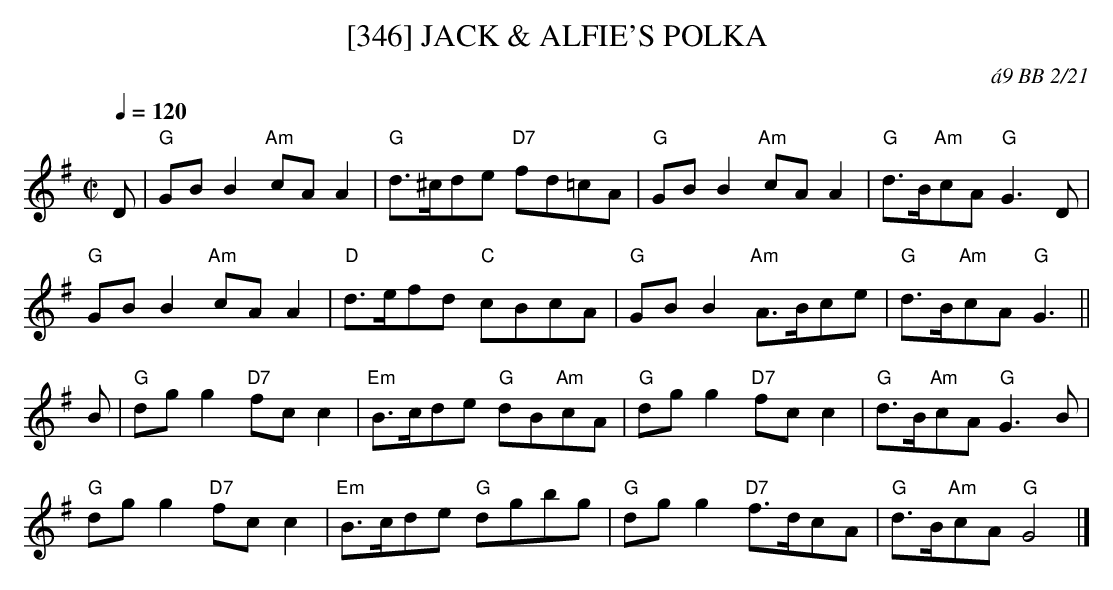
X:1
T:[346] JACK & ALFIE'S POLKA
C:\'a9 BB 2/21
M:C|
Q:1/4=120
K:G
D|"G"GBB2 "Am"cAA2|"G"d>^cde "D7"fd=cA|\
"G"GBB2 "Am"cAA2|"G"d>B"Am"cA "G"G3D|
"G"GBB2 "Am"cAA2|"D"d>efd "C"cBcA|\
"G"GBB2 "Am"A>Bce|"G"d>B"Am"cA "G"G3||
B|"G"dgg2 "D7"fcc2 |"Em"B>cde "G"dB"Am"cA|\
"G"dgg2 "D7"fcc2 |"G"d>B"Am"cA "G"G3B|
"G"dgg2 "D7"fcc2 |"Em"B>cde "G"dgbg|\
"G"dgg2 "D7"f>dcA|"G"d>B"Am"cA "G"G4|]
